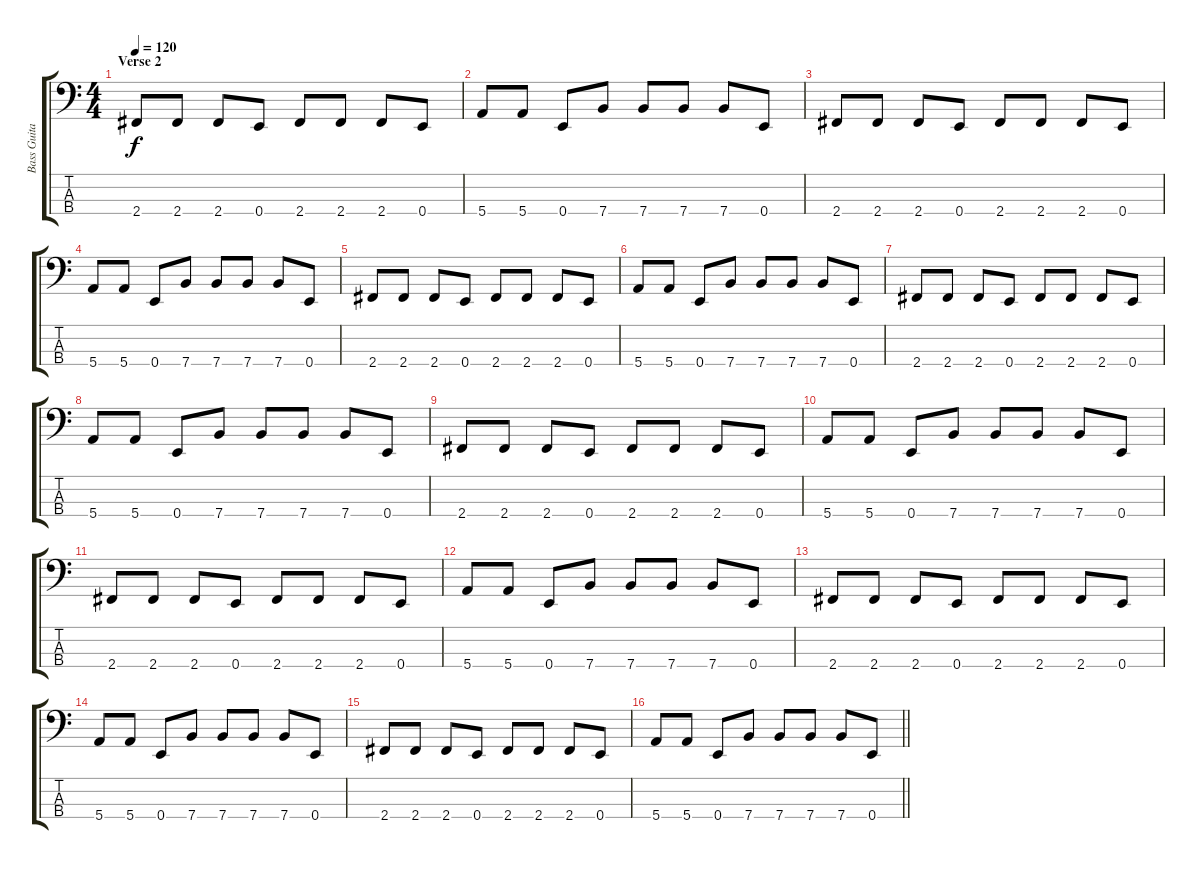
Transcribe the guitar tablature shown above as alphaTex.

\track ("Bass Guitar" "Bass Guita") {instrument electricbasspick}
\staff {score tabs}
\tuning (G2 D2 A1 E1) {hide}
\ts (4 4)
\section ("" "Verse 2")
\tempo 120
\clef f4
\ks c
2.4.8{dy f} 2.4.8 2.4.8 0.4.8 2.4.8 2.4.8 2.4.8 0.4.8 |
5.4.8 5.4.8 0.4.8 7.4.8 7.4.8 7.4.8 7.4.8 0.4.8 |
2.4.8 2.4.8 2.4.8 0.4.8 2.4.8 2.4.8 2.4.8 0.4.8 |
5.4.8 5.4.8 0.4.8 7.4.8 7.4.8 7.4.8 7.4.8 0.4.8 |
2.4.8 2.4.8 2.4.8 0.4.8 2.4.8 2.4.8 2.4.8 0.4.8 |
5.4.8 5.4.8 0.4.8 7.4.8 7.4.8 7.4.8 7.4.8 0.4.8 |
2.4.8 2.4.8 2.4.8 0.4.8 2.4.8 2.4.8 2.4.8 0.4.8 |
5.4.8 5.4.8 0.4.8 7.4.8 7.4.8 7.4.8 7.4.8 0.4.8 |
2.4.8 2.4.8 2.4.8 0.4.8 2.4.8 2.4.8 2.4.8 0.4.8 |
5.4.8 5.4.8 0.4.8 7.4.8 7.4.8 7.4.8 7.4.8 0.4.8 |
2.4.8 2.4.8 2.4.8 0.4.8 2.4.8 2.4.8 2.4.8 0.4.8 |
5.4.8 5.4.8 0.4.8 7.4.8 7.4.8 7.4.8 7.4.8 0.4.8 |
2.4.8 2.4.8 2.4.8 0.4.8 2.4.8 2.4.8 2.4.8 0.4.8 |
5.4.8 5.4.8 0.4.8 7.4.8 7.4.8 7.4.8 7.4.8 0.4.8 |
2.4.8 2.4.8 2.4.8 0.4.8 2.4.8 2.4.8 2.4.8 0.4.8 |
\barLineRight lightlight
5.4.8 5.4.8 0.4.8 7.4.8 7.4.8 7.4.8 7.4.8 0.4.8
